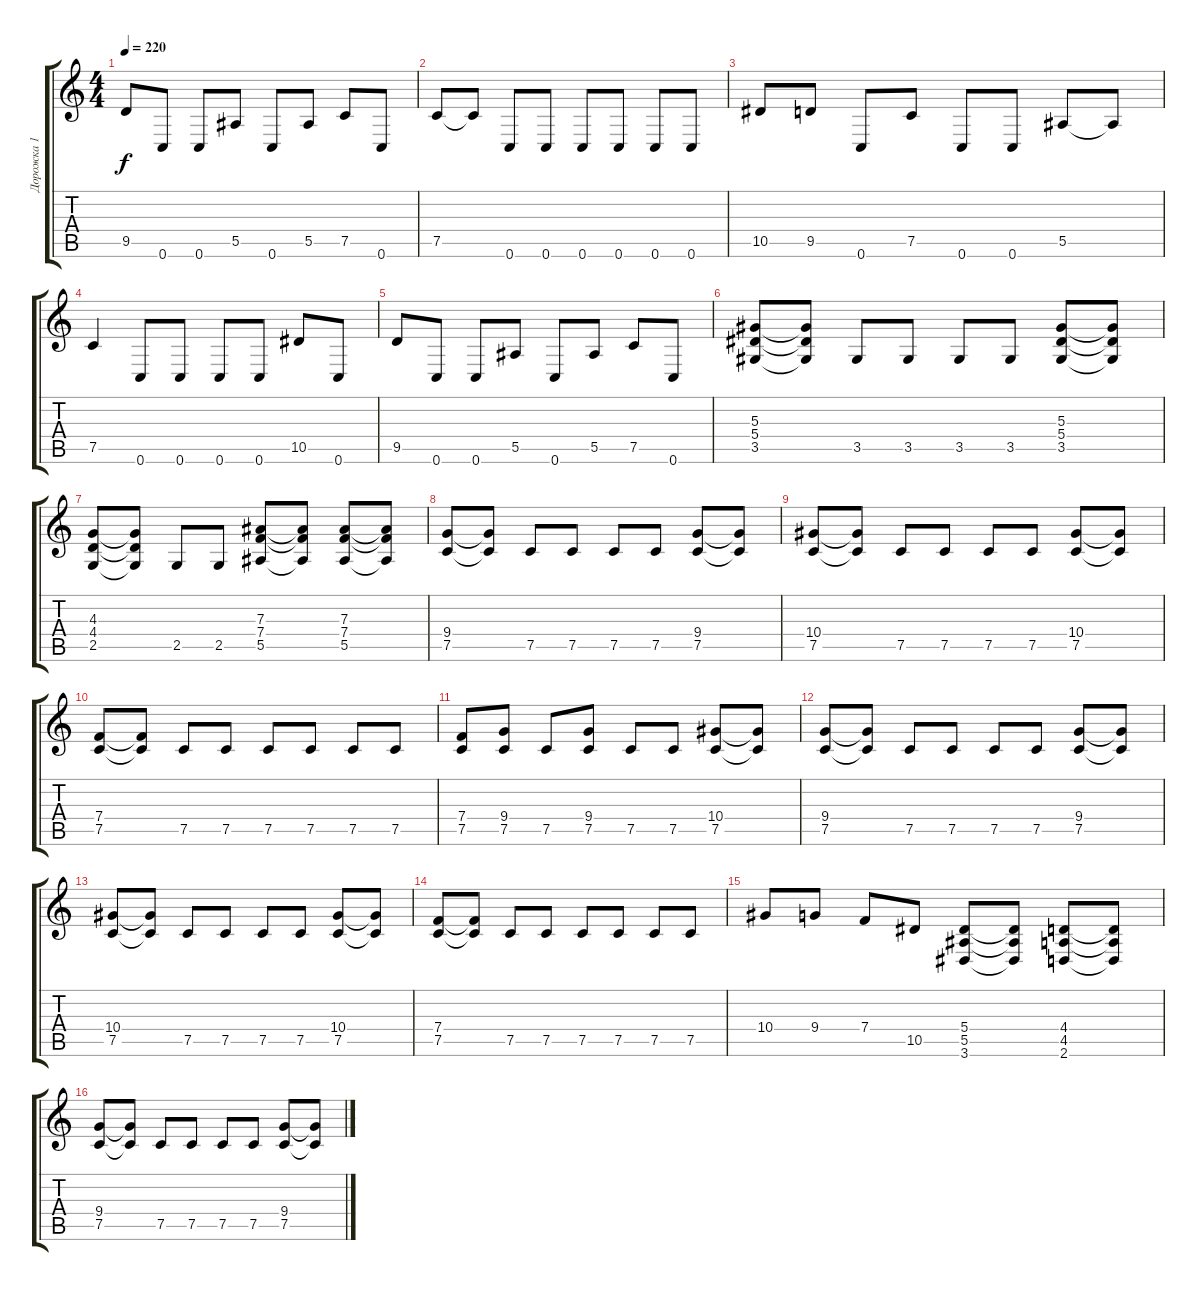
\track ("Дорожка 1" "Дорожка 1") {instrument distortionguitar}
\staff {score tabs}
\tuning (C4 G3 Eb3 Bb2 F2 C2) {hide}
\ts (4 4)
\tempo 220
\clef g2
\ks c
9.5.8{dy f} 0.6.8 0.6.8 5.5.8 0.6.8 5.5.8 7.5.8 0.6.8 |
7.5.8 7.5{t}.8 0.6.8 0.6.8 0.6.8 0.6.8 0.6.8 0.6.8 |
10.5.8 9.5.8 0.6.8 7.5.8 0.6.8 0.6.8 5.5.8 5.5{t}.8 |
7.5.4 0.6.8 0.6.8 0.6.8 0.6.8 10.5.8 0.6.8 |
9.5.8 0.6.8 0.6.8 5.5.8 0.6.8 5.5.8 7.5.8 0.6.8 |
(5.3 5.4 3.5).8 (5.3{t} 5.4{t} 3.5{t}).8 3.5.8 3.5.8 3.5.8 3.5.8 (5.3 5.4 3.5).8 (5.3{t} 5.4{t} 3.5{t}).8 |
(4.3 4.4 2.5).8 (4.3{t} 4.4{t} 2.5{t}).8 2.5.8 2.5.8 (7.3 7.4 5.5).8 (7.3{t} 7.4{t} 5.5{t}).8 (7.3 7.4 5.5).8 (7.3{t} 7.4{t} 5.5{t}).8 |
(9.4 7.5).8 (9.4{t} 7.5{t}).8 7.5.8 7.5.8 7.5.8 7.5.8 (9.4 7.5).8 (9.4{t} 7.5{t}).8 |
(10.4 7.5).8 (10.4{t} 7.5{t}).8 7.5.8 7.5.8 7.5.8 7.5.8 (10.4 7.5).8 (10.4{t} 7.5{t}).8 |
(7.4 7.5).8 (7.4{t} 7.5{t}).8 7.5.8 7.5.8 7.5.8 7.5.8 7.5.8 7.5.8 |
(7.4 7.5).8 (9.4 7.5).8 7.5.8 (9.4 7.5).8 7.5.8 7.5.8 (10.4 7.5).8 (10.4{t} 7.5{t}).8 |
(9.4 7.5).8 (9.4{t} 7.5{t}).8 7.5.8 7.5.8 7.5.8 7.5.8 (9.4 7.5).8 (9.4{t} 7.5{t}).8 |
(10.4 7.5).8 (10.4{t} 7.5{t}).8 7.5.8 7.5.8 7.5.8 7.5.8 (10.4 7.5).8 (10.4{t} 7.5{t}).8 |
(7.4 7.5).8 (7.4{t} 7.5{t}).8 7.5.8 7.5.8 7.5.8 7.5.8 7.5.8 7.5.8 |
10.4.8 9.4.8 7.4.8 10.5.8 (5.4 5.5 3.6).8 (5.4{t} 5.5{t} 3.6{t}).8 (4.4 4.5 2.6).8 (4.4{t} 4.5{t} 2.6{t}).8 |
(9.4 7.5).8 (9.4{t} 7.5{t}).8 7.5.8 7.5.8 7.5.8 7.5.8 (9.4 7.5).8 (9.4{t} 7.5{t}).8
